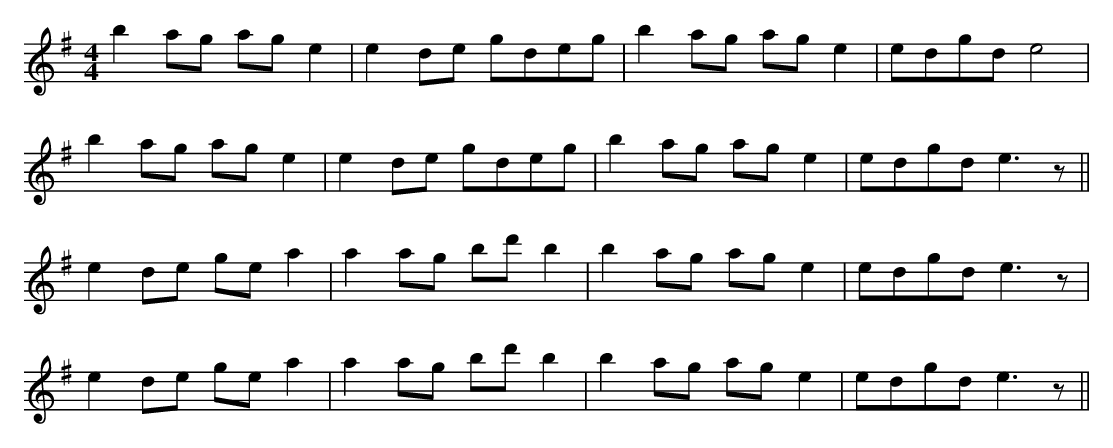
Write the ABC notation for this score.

X:1
M:4/4
K:Emin
b2 ag ag e2|e2 de gdeg|b2 ag ag e2|edgd e4|
b2 ag ag e2|e2 de gdeg|b2 ag ag e2|edgd e3z||
e2 de ge a2|a2 ag bd' b2|b2 ag ag e2|edgd e3z|
e2 de ge a2|a2 ag bd' b2|b2 ag ag e2|edgd e3z||
